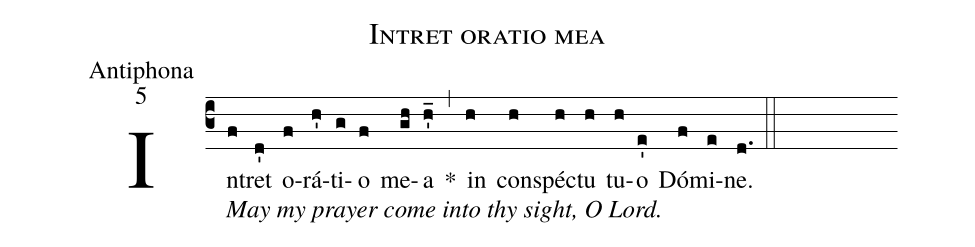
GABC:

name:Intret oratio mea;
office-part:Antiphona;
mode:5;
%%
(c3) In[May my prayer come into thy sight, O Lord.](f)tret(d') o(f)rá(h')ti(g)o(f) me(gh)a(h'_) *(,) in(h) con(h)spé(h)ctu(h) tu(h)o(e') Dó(f)mi(e)ne.(d.) (::)
